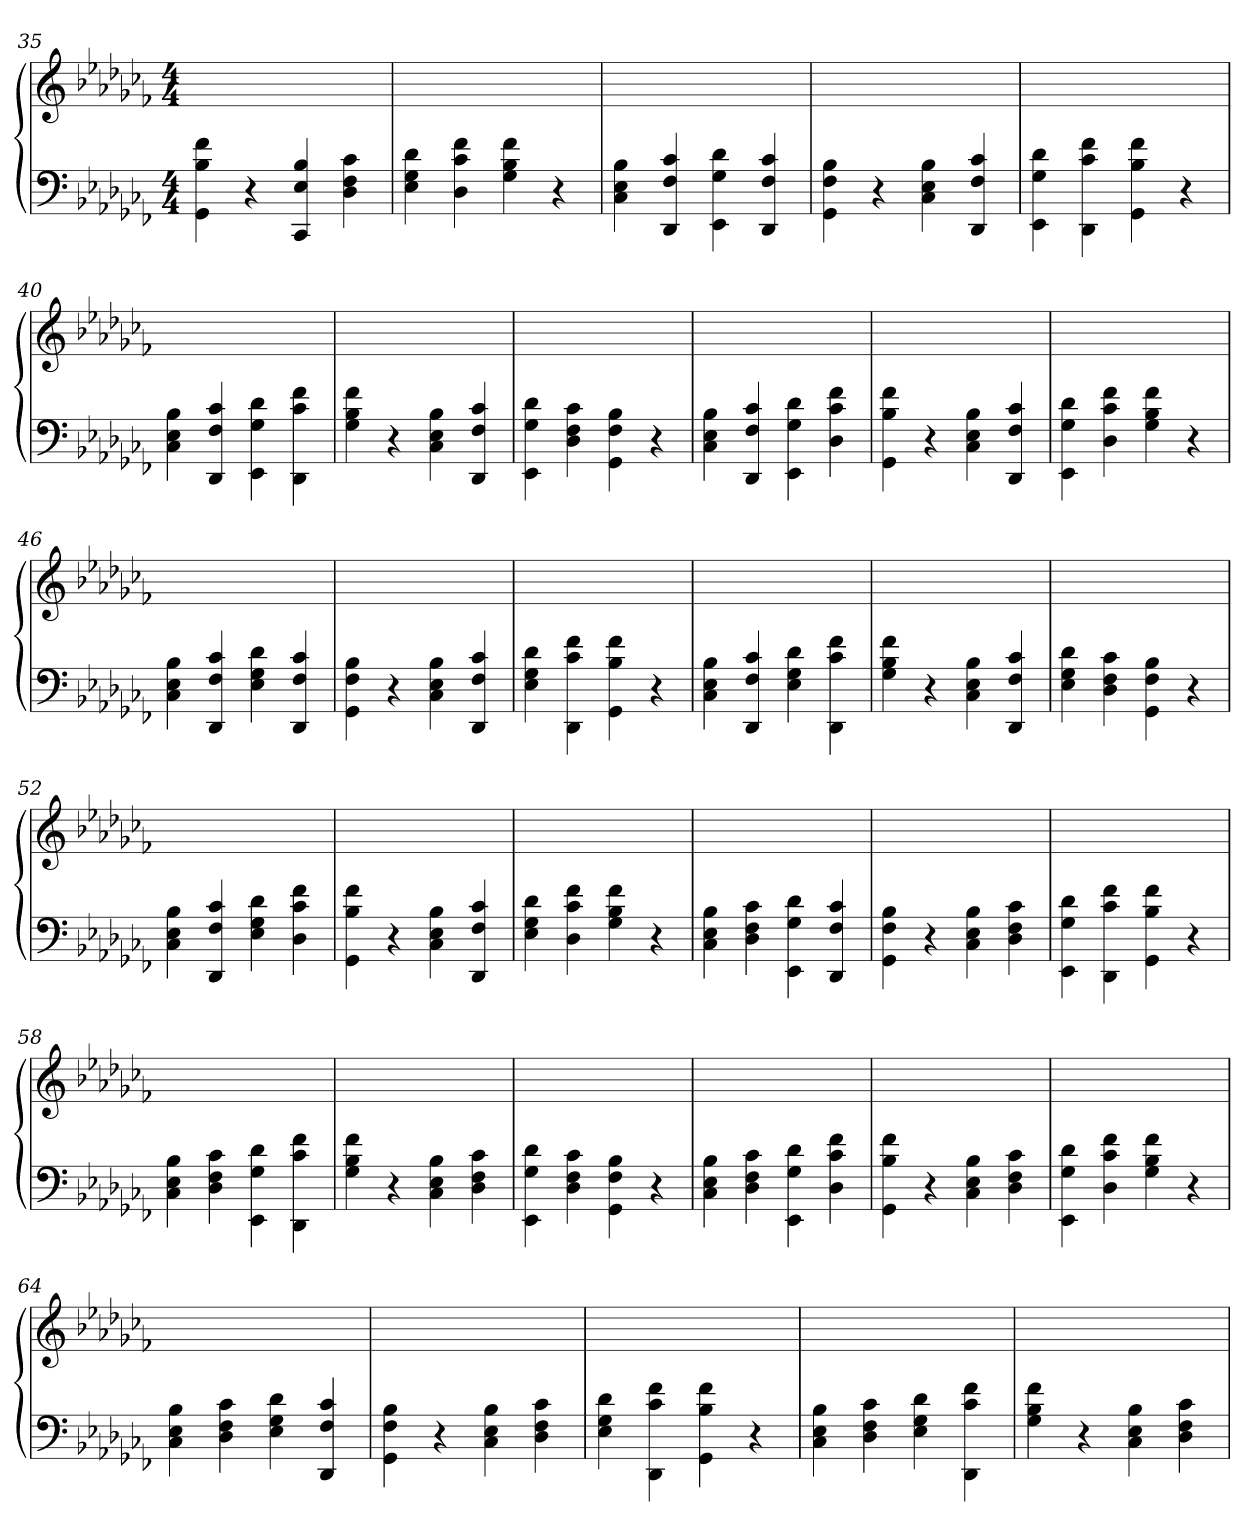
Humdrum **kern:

**kern	**kern
*part2	*part1
*staff2	*staff1
*clefF4	*clefG2
*k[b-e-a-d-g-c-f-]	*k[b-e-a-d-g-c-f-]
*C-:	*C-:
*M4/4	*M4/4
=35	=35
4GG- 4B- 4f-	1ryy
4r	.
4CC- 4E- 4B-	.
4D- 4F- 4c-	.
=36	=36
4E- 4G- 4d-	1ryy
4D- 4c- 4f-	.
4G- 4B- 4f-	.
4r	.
=37	=37
4C- 4E- 4B-	1ryy
4DD- 4F- 4c-	.
4EE- 4G- 4d-	.
4DD- 4F- 4c-	.
=38	=38
4GG- 4F- 4B-	1ryy
4r	.
4C- 4E- 4B-	.
4DD- 4F- 4c-	.
=39	=39
4EE- 4G- 4d-	1ryy
4DD- 4c- 4f-	.
4GG- 4B- 4f-	.
4r	.
=40	=40
4C- 4E- 4B-	1ryy
4DD- 4F- 4c-	.
4EE- 4G- 4d-	.
4DD- 4c- 4f-	.
=41	=41
4G- 4B- 4f-	1ryy
4r	.
4C- 4E- 4B-	.
4DD- 4F- 4c-	.
=42	=42
4EE- 4G- 4d-	1ryy
4D- 4F- 4c-	.
4GG- 4F- 4B-	.
4r	.
=43	=43
4C- 4E- 4B-	1ryy
4DD- 4F- 4c-	.
4EE- 4G- 4d-	.
4D- 4c- 4f-	.
=44	=44
4GG- 4B- 4f-	1ryy
4r	.
4C- 4E- 4B-	.
4DD- 4F- 4c-	.
=45	=45
4EE- 4G- 4d-	1ryy
4D- 4c- 4f-	.
4G- 4B- 4f-	.
4r	.
=46	=46
4C- 4E- 4B-	1ryy
4DD- 4F- 4c-	.
4E- 4G- 4d-	.
4DD- 4F- 4c-	.
=47	=47
4GG- 4F- 4B-	1ryy
4r	.
4C- 4E- 4B-	.
4DD- 4F- 4c-	.
=48	=48
4E- 4G- 4d-	1ryy
4DD- 4c- 4f-	.
4GG- 4B- 4f-	.
4r	.
=49	=49
4C- 4E- 4B-	1ryy
4DD- 4F- 4c-	.
4E- 4G- 4d-	.
4DD- 4c- 4f-	.
=50	=50
4G- 4B- 4f-	1ryy
4r	.
4C- 4E- 4B-	.
4DD- 4F- 4c-	.
=51	=51
4E- 4G- 4d-	1ryy
4D- 4F- 4c-	.
4GG- 4F- 4B-	.
4r	.
=52	=52
4C- 4E- 4B-	1ryy
4DD- 4F- 4c-	.
4E- 4G- 4d-	.
4D- 4c- 4f-	.
=53	=53
4GG- 4B- 4f-	1ryy
4r	.
4C- 4E- 4B-	.
4DD- 4F- 4c-	.
=54	=54
4E- 4G- 4d-	1ryy
4D- 4c- 4f-	.
4G- 4B- 4f-	.
4r	.
=55	=55
4C- 4E- 4B-	1ryy
4D- 4F- 4c-	.
4EE- 4G- 4d-	.
4DD- 4F- 4c-	.
=56	=56
4GG- 4F- 4B-	1ryy
4r	.
4C- 4E- 4B-	.
4D- 4F- 4c-	.
=57	=57
4EE- 4G- 4d-	1ryy
4DD- 4c- 4f-	.
4GG- 4B- 4f-	.
4r	.
=58	=58
4C- 4E- 4B-	1ryy
4D- 4F- 4c-	.
4EE- 4G- 4d-	.
4DD- 4c- 4f-	.
=59	=59
4G- 4B- 4f-	1ryy
4r	.
4C- 4E- 4B-	.
4D- 4F- 4c-	.
=60	=60
4EE- 4G- 4d-	1ryy
4D- 4F- 4c-	.
4GG- 4F- 4B-	.
4r	.
=61	=61
4C- 4E- 4B-	1ryy
4D- 4F- 4c-	.
4EE- 4G- 4d-	.
4D- 4c- 4f-	.
=62	=62
4GG- 4B- 4f-	1ryy
4r	.
4C- 4E- 4B-	.
4D- 4F- 4c-	.
=63	=63
4EE- 4G- 4d-	1ryy
4D- 4c- 4f-	.
4G- 4B- 4f-	.
4r	.
=64	=64
4C- 4E- 4B-	1ryy
4D- 4F- 4c-	.
4E- 4G- 4d-	.
4DD- 4F- 4c-	.
=65	=65
4GG- 4F- 4B-	1ryy
4r	.
4C- 4E- 4B-	.
4D- 4F- 4c-	.
=66	=66
4E- 4G- 4d-	1ryy
4DD- 4c- 4f-	.
4GG- 4B- 4f-	.
4r	.
=67	=67
4C- 4E- 4B-	1ryy
4D- 4F- 4c-	.
4E- 4G- 4d-	.
4DD- 4c- 4f-	.
=68	=68
4G- 4B- 4f-	1ryy
4r	.
4C- 4E- 4B-	.
4D- 4F- 4c-	.
=	=
*-	*-
